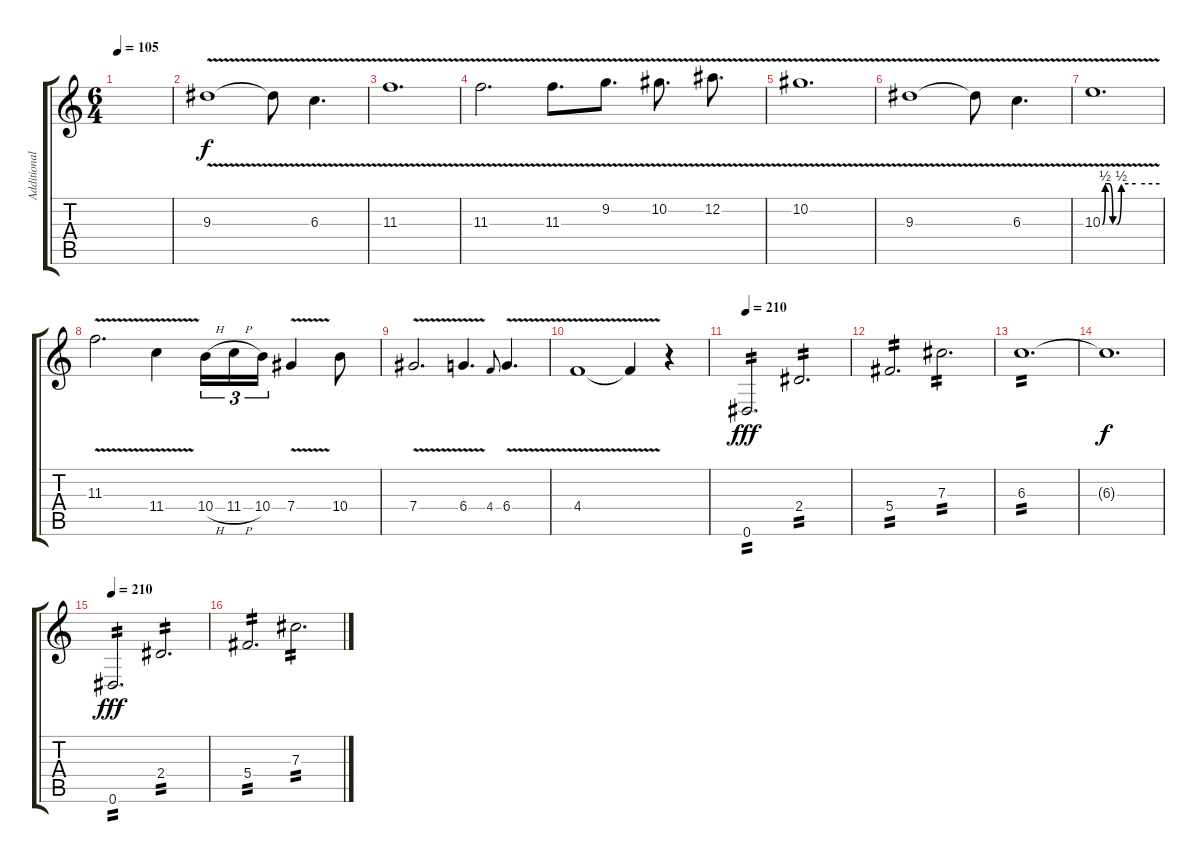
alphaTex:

\track ("Additional Guitar" "Additional") {instrument distortionguitar}
\staff {score tabs}
\tuning (Eb4 Bb3 Gb3 Db3 Ab2 Eb2) {hide}
\ts (6 4)
\tempo 105
\clef g2
\ks c
|
9.3{v}.1{volume 16} 9.3{v t}.8 6.3{v}.4{d} |
11.3{v}.1{d} |
11.3{v}.2{d} 11.3{v}.8{d} 9.2{v}.8{d} 10.2{v}.8{d} 12.2{v}.8{d} |
10.2{v}.1{d} |
9.3{v}.1 9.3{v t}.8 6.3{v}.4{d} |
10.3{be (custom 0 0 3 2 7 2 11 0 15 0 20 2 35 2 60 2) v}.1{d} |
11.3{v}.2{d} 11.4{v}.4 10.4{h}.16{tu (3 2)} 11.4{h}.16{tu (3 2)} 10.4.16{tu (3 2)} 7.4{v}.4 10.4.8 |
7.4{v}.2{d} 6.4{v}.4{d} 4.4.8{gr onbeat} 6.4{v}.4{d} |
4.4{v}.1 4.4{t}.4 r.4 |
\tempo 210
0.6.2{d tp 2 dy fff volume 15} 2.4.2{d tp 2} |
5.4.2{d tp 2} 7.3.2{d tp 2} |
6.3.1{d tp 2} |
6.3{t}.1{d dy f} |
\tempo 210
0.6.2{d tp 2 dy fff volume 15} 2.4.2{d tp 2} |
5.4.2{d tp 2} 7.3.2{d tp 2}
